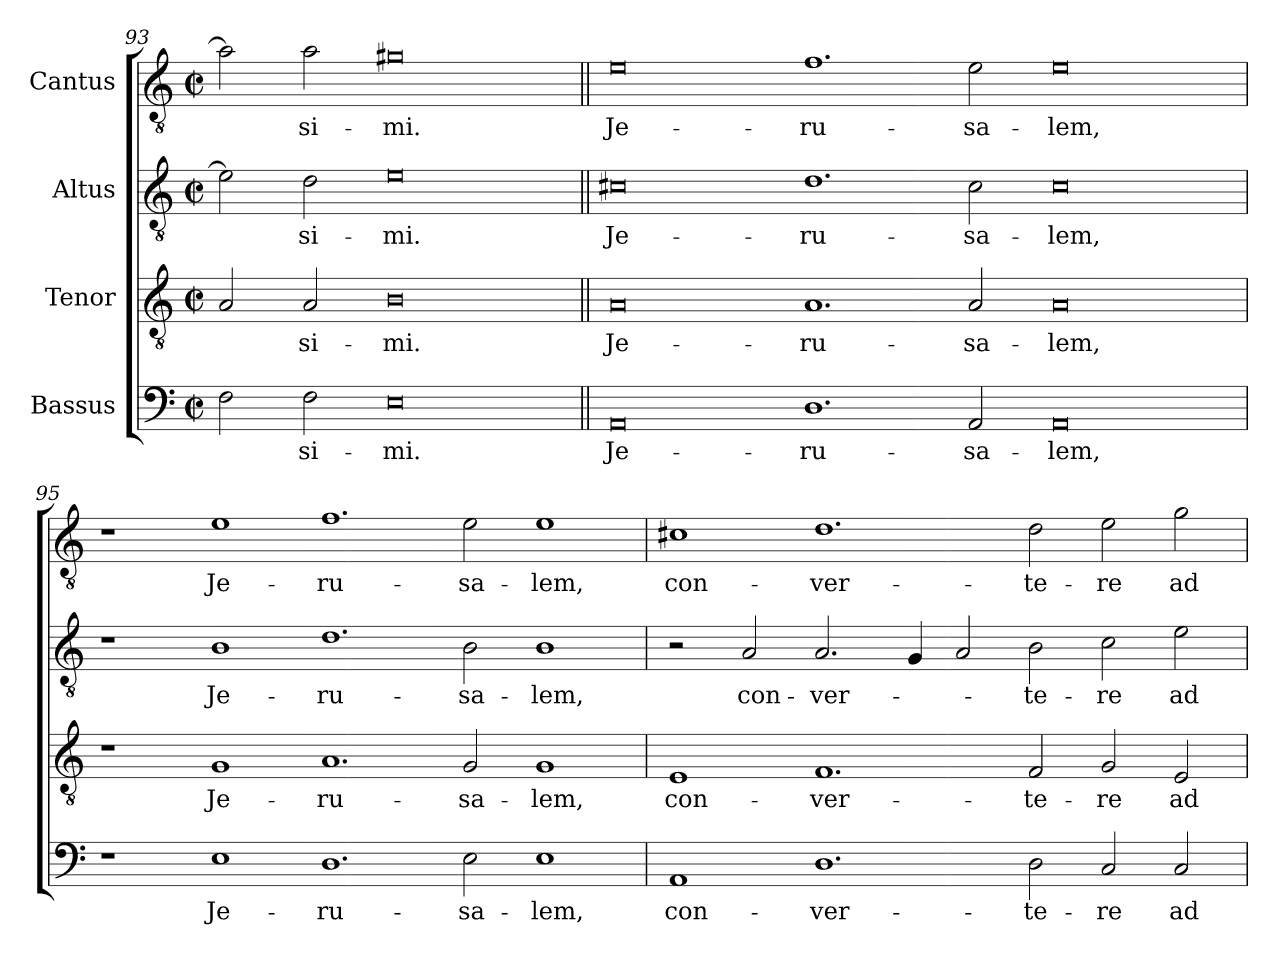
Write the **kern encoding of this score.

**kern	**text	**kern	**text	**kern	**text	**kern	**text
*part4	*part4	*part3	*part3	*part2	*part2	*part1	*part1
*staff4	*staff4	*staff3	*staff3	*staff2	*staff2	*staff1	*staff1
*I"Bassus	*	*I"Tenor	*	*I"Altus	*	*I"Cantus	*
*clefF4	*	*clefGv2	*	*clefGv2	*	*clefGv2	*
*k[]	*	*k[]	*	*k[]	*	*k[]	*
*C:	*	*C:	*	*C:	*	*C:	*
*M2/2	*	*M2/2	*	*M2/2	*	*M2/2	*
*met(c|)	*	*met(c|)	*	*met(c|)	*	*met(c|)	*
=93	=93	=93	=93	=93	=93	=93	=93
2F\	.	2A/	.	2e\]	.	2a\]	.
!	!LO:LY:b	!	!LO:LY:b	!	!LO:LY:b	!	!LO:LY:b
2F\	-si-	2A/	-si-	2d\	-si-	2a\	-si-
!	!LO:LY:b	!	!LO:LY:b	!	!LO:LY:b	!	!LO:LY:b
0E	-mi.	0B	-mi.	0e	-mi.	0g#X	-mi.
!!LO:LB:g=z
=94||	=94||	=94||	=94||	=94||	=94||	=94||	=94||
!	!LO:LY:b	!	!LO:LY:b	!	!LO:LY:b	!	!LO:LY:b
0AA	Je-	0A	Je-	0c#X	Je-	0e	Je-
!	!LO:LY:b	!	!LO:LY:b	!	!LO:LY:b	!	!LO:LY:b
1.D	-ru-	1.A	-ru-	1.d	-ru-	1.f	-ru-
!	!LO:LY:b	!	!LO:LY:b	!	!LO:LY:b	!	!LO:LY:b
2AA/	-sa-	2A/	-sa-	2c#\	-sa-	2e\	-sa-
!	!LO:LY:b	!	!LO:LY:b	!	!LO:LY:b	!	!LO:LY:b
0AA	-lem,	0A	-lem,	0c#	-lem,	0e	-lem,
=95	=95	=95	=95	=95	=95	=95	=95
1r	.	1r	.	1r	.	1r	.
!	!LO:LY:b	!	!LO:LY:b	!	!LO:LY:b	!	!LO:LY:b
1E	Je-	1G	Je-	1B	Je-	1e	Je-
!	!LO:LY:b	!	!LO:LY:b	!	!LO:LY:b	!	!LO:LY:b
1.D	-ru-	1.A	-ru-	1.d	-ru-	1.f	-ru-
!	!LO:LY:b	!	!LO:LY:b	!	!LO:LY:b	!	!LO:LY:b
2E\	-sa-	2G/	-sa-	2B\	-sa-	2e\	-sa-
!	!LO:LY:b	!	!LO:LY:b	!	!LO:LY:b	!	!LO:LY:b
1E	-lem,	1G	-lem,	1B	-lem,	1e	-lem,
=96	=96	=96	=96	=96	=96	=96	=96
!	!LO:LY:b	!	!LO:LY:b	!	!	!	!LO:LY:b
1AA	con-	1E	con-	2r	.	1c#X	con-
!	!	!	!	!	!LO:LY:b	!	!
.	.	.	.	2A/	con-	.	.
!	!LO:LY:b	!	!LO:LY:b	!	!LO:LY:b	!	!LO:LY:b
1.D	-ver-	1.F	-ver-	2.A/	-ver-	1.d	-ver-
.	.	.	.	4G/	.	.	.
.	.	.	.	2A/	.	.	.
!	!LO:LY:b	!	!LO:LY:b	!	!LO:LY:b	!	!LO:LY:b
2D\	-te-	2F/	-te-	2B\	-te-	2d\	-te-
!	!LO:LY:b	!	!LO:LY:b	!	!LO:LY:b	!	!LO:LY:b
2C/	-re	2G/	-re	2c\	-re	2e\	-re
!	!LO:LY:b	!	!LO:LY:b	!	!LO:LY:b	!	!LO:LY:b
2C/	ad	2E/	ad	2e\	ad	2g\	ad
=	=	=	=	=	=	=	=
*-	*-	*-	*-	*-	*-	*-	*-
